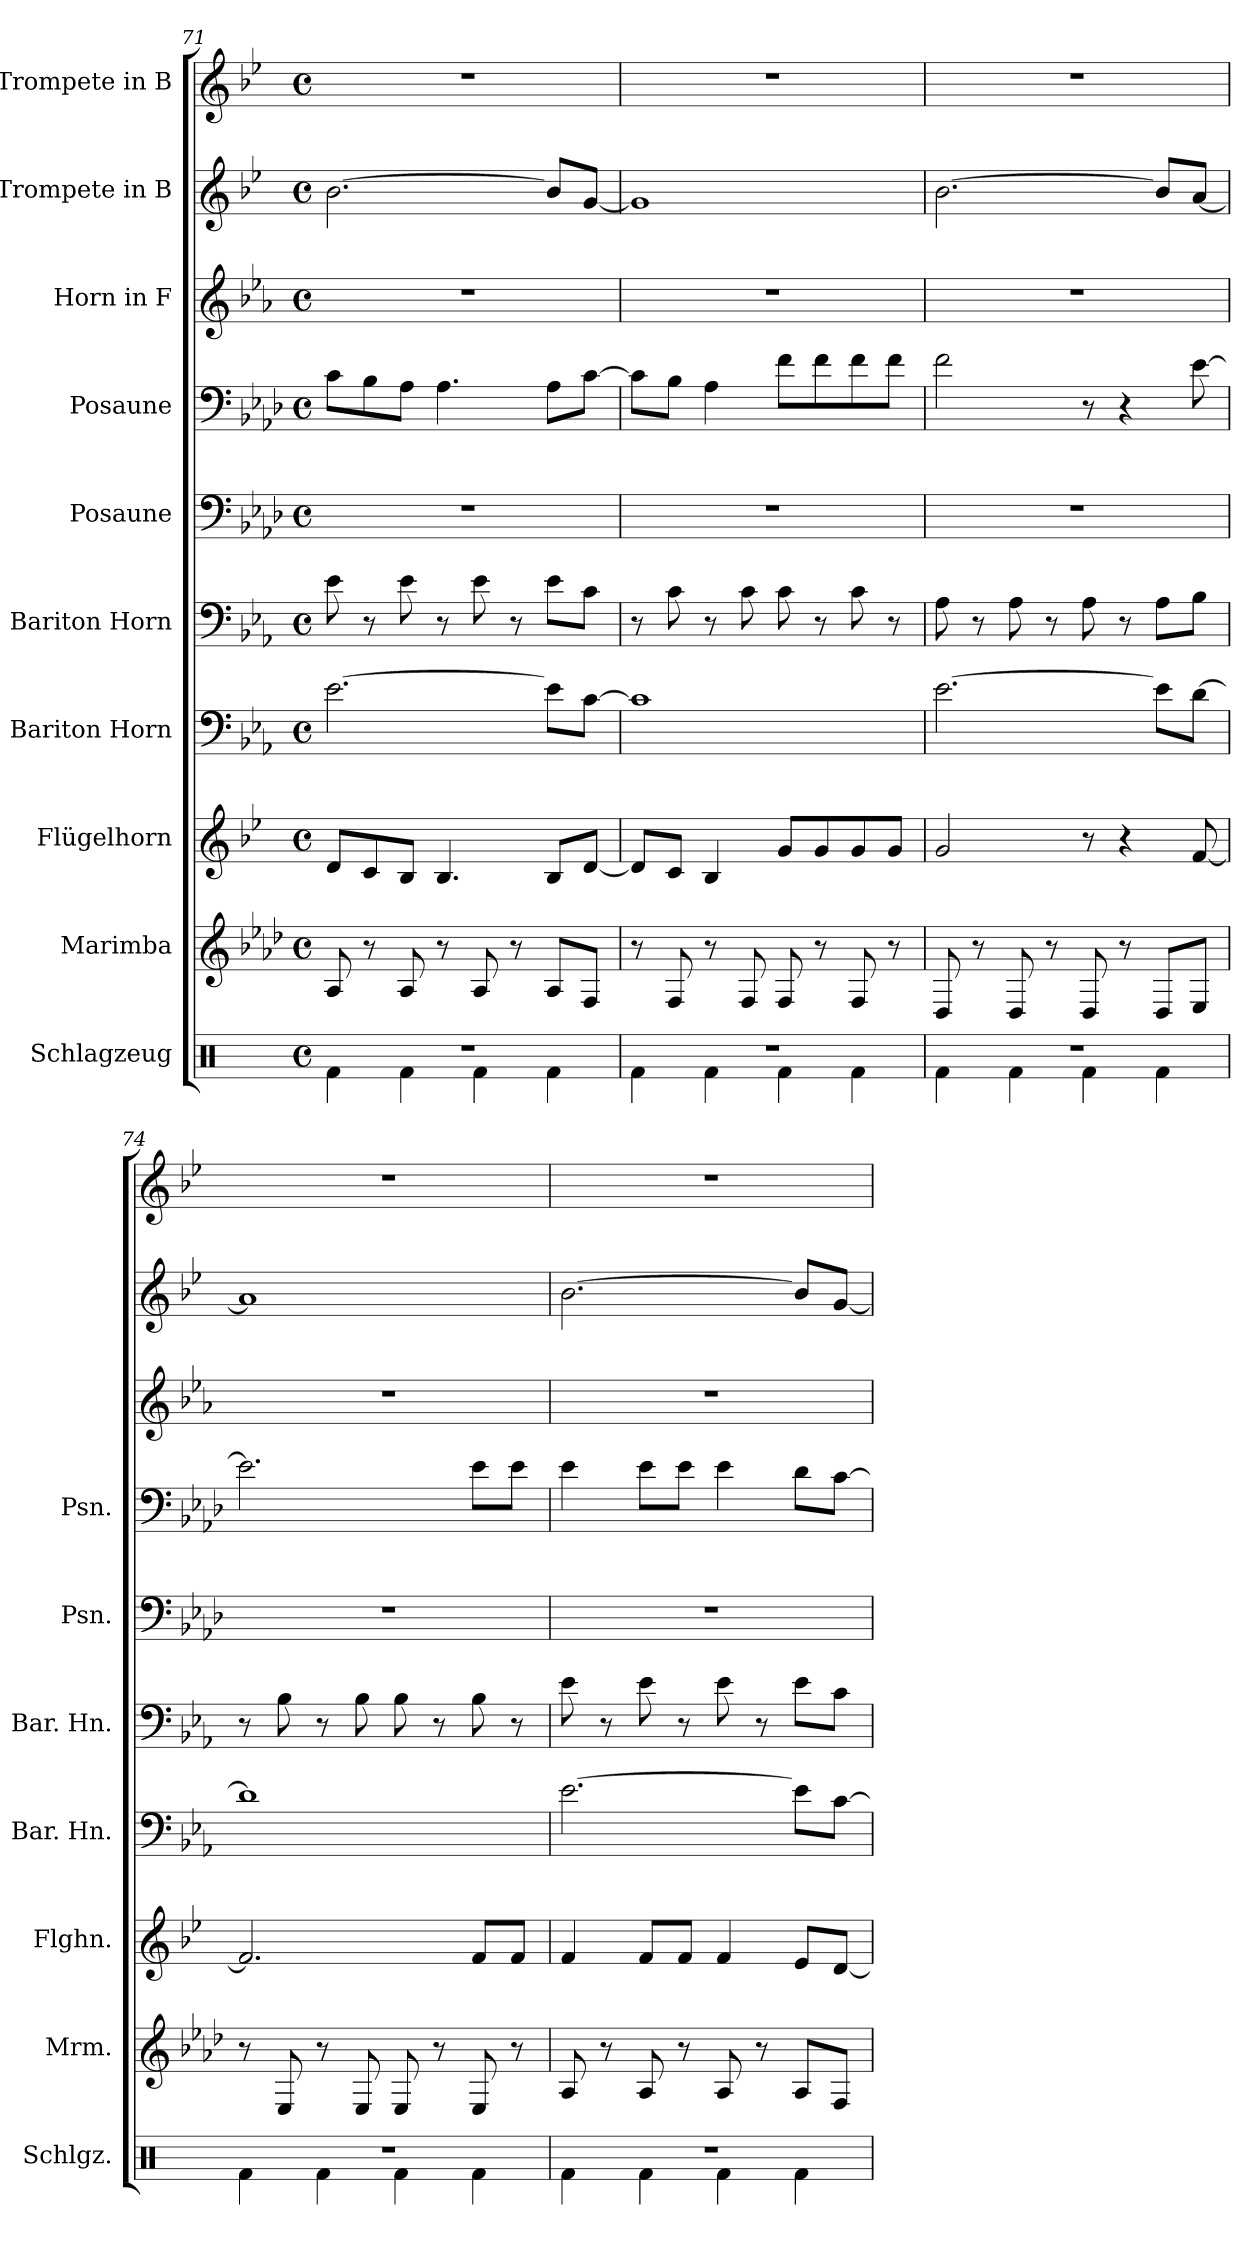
**kern	**kern	**kern	**kern	**kern	**kern	**kern	**kern	**kern	**kern
*part10	*part9	*part8	*part7	*part6	*part5	*part4	*part3	*part2	*part1
*staff10	*staff9	*staff8	*staff7	*staff6	*staff5	*staff4	*staff3	*staff2	*staff1
*I"Schlagzeug	*I"Marimba	*I"Flügelhorn	*I"Bariton Horn	*I"Bariton Horn	*I"Posaune	*I"Posaune	*I"Horn in F	*I"Trompete in B	*I"Trompete in B
*I'Schlgz.	*I'Mrm.	*I'Flghn.	*I'Bar. Hn.	*I'Bar. Hn.	*I'Psn.	*I'Psn.	*	*	*
*clefX	*clefG2	*clefG2	*clefF4	*clefF4	*clefF4	*clefF4	*clefG2	*clefG2	*clefG2
*	*	*ITrd1c2	*ITrd4c7	*ITrd4c7	*	*	*ITrd4c7	*ITrd1c2	*ITrd1c2
*k[]	*k[b-e-a-d-]	*k[b-e-a-d-]	*k[b-e-a-d-]	*k[b-e-a-d-]	*k[b-e-a-d-]	*k[b-e-a-d-]	*k[b-e-a-d-]	*k[b-e-a-d-]	*k[b-e-a-d-]
*M4/4	*M4/4	*M4/4	*M4/4	*M4/4	*M4/4	*M4/4	*M4/4	*M4/4	*M4/4
*met(c)	*met(c)	*met(c)	*met(c)	*met(c)	*met(c)	*met(c)	*met(c)	*met(c)	*met(c)
=71	=71	=71	=71	=71	=71	=71	=71	=71	=71
*^	*	*	*	*	*	*	*	*	*
1r	4Rf\	8A-/	8c/L	[2.A-\	8A-\	1r	8c\L	1r	[2.a-\	1r
.	.	8r	8B-/	.	8r	.	8B-\	.	.	.
.	4Rf\	8A-/	8A-/J	.	8A-\	.	8A-\J	.	.	.
.	.	8r	4.A-/	.	8r	.	4.A-\	.	.	.
.	4Rf\	8A-/	.	.	8A-\	.	.	.	.	.
.	.	8r	.	.	8r	.	.	.	.	.
.	4Rf\	8A-/L	8A-/L	8A-\L]	8A-\L	.	8A-\L	.	8a-/L]	.
.	.	8F/J	[8c/J	[8F\J	8F\J	.	[8c\J	.	[8f/J	.
=72	=72	=72	=72	=72	=72	=72	=72	=72	=72	=72
1r	4Rf\	8r	8c/L]	1F]	8r	1r	8c\L]	1r	1f]	1r
.	.	8F/	8B-/J	.	8F\	.	8B-\J	.	.	.
.	4Rf\	8r	4A-/	.	8r	.	4A-\	.	.	.
.	.	8F/	.	.	8F\	.	.	.	.	.
.	4Rf\	8F/	8f/L	.	8F\	.	8f\L	.	.	.
.	.	8r	8f/	.	8r	.	8f\	.	.	.
.	4Rf\	8F/	8f/	.	8F\	.	8f\	.	.	.
.	.	8r	8f/J	.	8r	.	8f\J	.	.	.
!!LO:PB:g=z
=73	=73	=73	=73	=73	=73	=73	=73	=73	=73	=73
1r	4Rf\	8D-/	2f/	[2.A-\	8D-\	1r	2f\	1r	[2.a-\	1r
.	.	8r	.	.	8r	.	.	.	.	.
.	4Rf\	8D-/	.	.	8D-\	.	.	.	.	.
.	.	8r	.	.	8r	.	.	.	.	.
.	4Rf\	8D-/	8r	.	8D-\	.	8r	.	.	.
.	.	8r	4r	.	8r	.	4r	.	.	.
.	4Rf\	8D-/L	.	8A-\L]	8D-\L	.	.	.	8a-/L]	.
.	.	8E-/J	[8e-/	[8G\J	8E-\J	.	[8e-\	.	[8g/J	.
=74	=74	=74	=74	=74	=74	=74	=74	=74	=74	=74
1r	4Rf\	8r	2.e-/]	1G]	8r	1r	2.e-\]	1r	1g]	1r
.	.	8E-/	.	.	8E-\	.	.	.	.	.
.	4Rf\	8r	.	.	8r	.	.	.	.	.
.	.	8E-/	.	.	8E-\	.	.	.	.	.
.	4Rf\	8E-/	.	.	8E-\	.	.	.	.	.
.	.	8r	.	.	8r	.	.	.	.	.
.	4Rf\	8E-/	8e-/L	.	8E-\	.	8e-\L	.	.	.
.	.	8r	8e-/J	.	8r	.	8e-\J	.	.	.
=75	=75	=75	=75	=75	=75	=75	=75	=75	=75	=75
1r	4Rf\	8A-/	4e-/	[2.A-\	8A-\	1r	4e-\	1r	[2.a-\	1r
.	.	8r	.	.	8r	.	.	.	.	.
.	4Rf\	8A-/	8e-/L	.	8A-\	.	8e-\L	.	.	.
.	.	8r	8e-/J	.	8r	.	8e-\J	.	.	.
.	4Rf\	8A-/	4e-/	.	8A-\	.	4e-\	.	.	.
.	.	8r	.	.	8r	.	.	.	.	.
.	4Rf\	8A-/L	8d-/L	8A-\L]	8A-\L	.	8d-\L	.	8a-/L]	.
.	.	8F/J	[8c/J	[8F\J	8F\J	.	[8c\J	.	[8f/J	.
*v	*v	*	*	*	*	*	*	*	*	*
=	=	=	=	=	=	=	=	=	=
*-	*-	*-	*-	*-	*-	*-	*-	*-	*-
